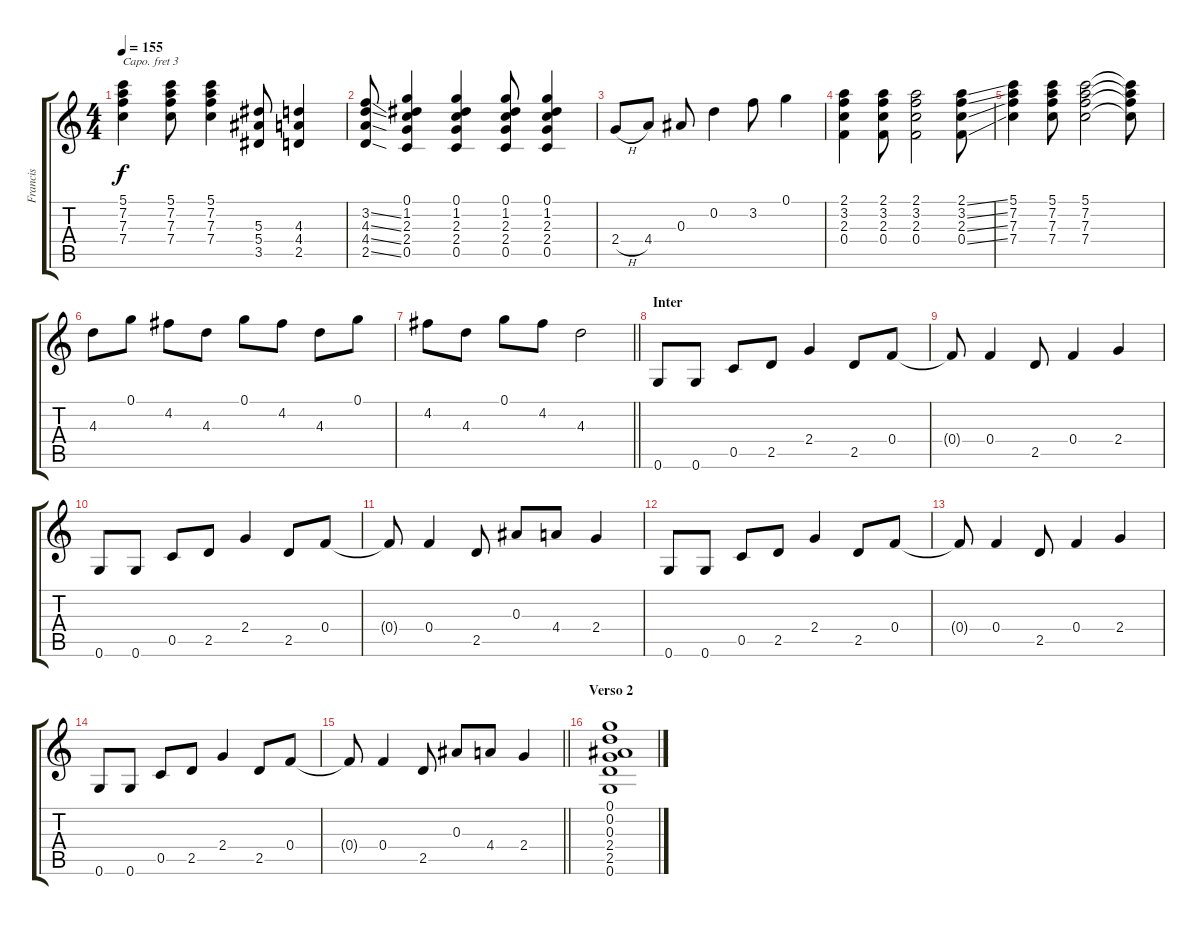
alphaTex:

\track ("Francis" "Francis") {instrument overdrivenguitar}
\staff {score tabs}
\capo 3
\tuning (E4 B3 G3 D3 A2 E2) {hide}
\ts (4 4)
\tempo 155
\clef g2
\ks c
(5.1 7.2 7.3 7.4).4{dy f} (5.1 7.2 7.3 7.4).8 (5.1 7.2 7.3 7.4).4 (5.3 5.4 3.5).8 (4.3 4.4 2.5).4 |
(3.2{ss} 4.3{ss} 4.4{ss} 2.5{ss}).8 (0.1 1.2 2.3 2.4 0.5).4 (0.1 1.2 2.3 2.4 0.5).4 (0.1 1.2 2.3 2.4 0.5).8 (0.1 1.2 2.3 2.4 0.5).4 |
2.4{h}.8 4.4.8 0.3.8 0.2.4 3.2.8 0.1.4 |
(2.1 3.2 2.3 0.4).4 (2.1 3.2 2.3 0.4).8 (2.1 3.2 2.3 0.4).2 (2.1{ss} 3.2{ss} 2.3{ss} 0.4{ss}).8 |
(5.1 7.2 7.3 7.4).4 (5.1 7.2 7.3 7.4).8 (5.1 7.2 7.3 7.4).2 (5.1{t} 7.2{t} 7.3{t} 7.4{t}).8 |
4.3.8 0.1.8 4.2.8 4.3.8 0.1.8 4.2.8 4.3.8 0.1.8 |
\barLineRight lightlight
4.2.8 4.3.8 0.1.8 4.2.8 4.3.2 |
\section ("" "Inter")
0.6.8{balance 8} 0.6.8 0.5.8 2.5.8 2.4.4 2.5.8 0.4.8 |
0.4{t}.8 0.4.4 2.5.8 0.4.4 2.4.4 |
0.6.8 0.6.8 0.5.8 2.5.8 2.4.4 2.5.8 0.4.8 |
0.4{t}.8 0.4.4 2.5.8 0.3.8 4.4.8 2.4.4 |
0.6.8 0.6.8 0.5.8 2.5.8 2.4.4 2.5.8 0.4.8 |
0.4{t}.8 0.4.4 2.5.8 0.4.4 2.4.4 |
0.6.8 0.6.8 0.5.8 2.5.8 2.4.4 2.5.8 0.4.8 |
\barLineRight lightlight
0.4{t}.8 0.4.4 2.5.8 0.3.8 4.4.8 2.4.4 |
\section ("" "Verso 2")
(0.1 0.2 0.3 2.4 2.5 0.6).1{balance 2}
